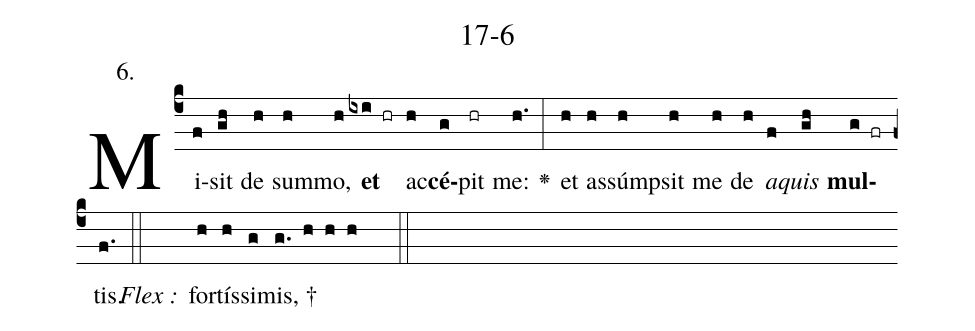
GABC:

name: 17-6;
annotation: 6.;
%%
(c4)Mi(f)sit(gh) de(h) sum(h)mo,(h) <b>et</b>(ixi hr) ac(h)<b>cé</b>(g)pit(hr) me:(h.) <v>\greheightstar</v>(:) et(h) as(h)súm(h)psit(h) me(h) de(h) <i>a</i>(f)<i>quis</i>(gh) <b>mul</b>(g fr)tis.(f.) (::)
<i>Flex :</i>()  for(h)tís(h)si(g)mis, †(g. h h h  ::)

%E(h) u(h) o(f) u(gh) a(g) e.(f.) (::)
